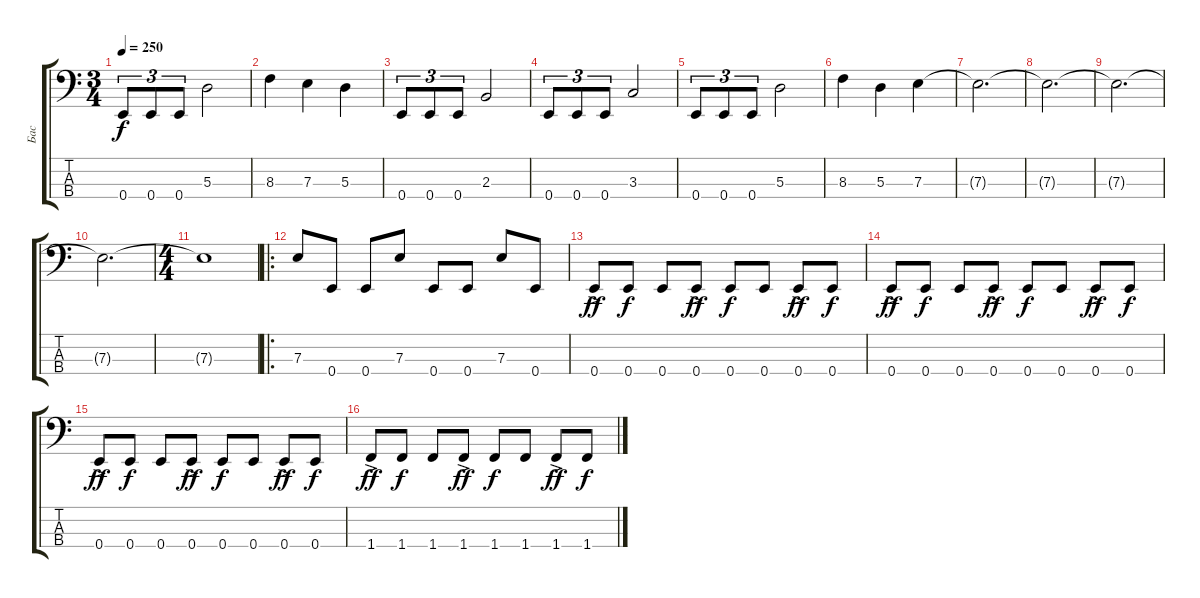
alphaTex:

\track ("Бас" "Бас") {instrument electricbasspick}
\staff {score tabs}
\tuning (G2 D2 A1 E1) {hide}
\ts (3 4)
\tempo 250
\clef f4
\ks c
0.4.8{tu (3 2) dy f} 0.4.8{tu (3 2)} 0.4.8{tu (3 2)} 5.3.2 |
8.3.4 7.3.4 5.3.4 |
0.4.8{tu (3 2)} 0.4.8{tu (3 2)} 0.4.8{tu (3 2)} 2.3.2 |
0.4.8{tu (3 2)} 0.4.8{tu (3 2)} 0.4.8{tu (3 2)} 3.3.2 |
0.4.8{tu (3 2)} 0.4.8{tu (3 2)} 0.4.8{tu (3 2)} 5.3.2 |
8.3.4 5.3.4 7.3.4 |
7.3{t}.2{d} |
7.3{t}.2{d} |
7.3{t}.2{d} |
7.3{t}.2{d} |
\ts (4 4)
7.3{t}.1 |
\ro
7.3.8 0.4.8 0.4.8 7.3.8 0.4.8 0.4.8 7.3.8 0.4.8 |
0.4{ac}.8{dy ff} 0.4.8{dy f} 0.4.8 0.4{ac}.8{dy ff} 0.4.8{dy f} 0.4.8 0.4{ac}.8{dy ff} 0.4.8{dy f} |
0.4{ac}.8{dy ff} 0.4.8{dy f} 0.4.8 0.4{ac}.8{dy ff} 0.4.8{dy f} 0.4.8 0.4{ac}.8{dy ff} 0.4.8{dy f} |
0.4{ac}.8{dy ff} 0.4.8{dy f} 0.4.8 0.4{ac}.8{dy ff} 0.4.8{dy f} 0.4.8 0.4{ac}.8{dy ff} 0.4.8{dy f} |
1.4{ac}.8{dy ff} 1.4.8{dy f} 1.4.8 1.4{ac}.8{dy ff} 1.4.8{dy f} 1.4.8 1.4{ac}.8{dy ff} 1.4.8{dy f}
